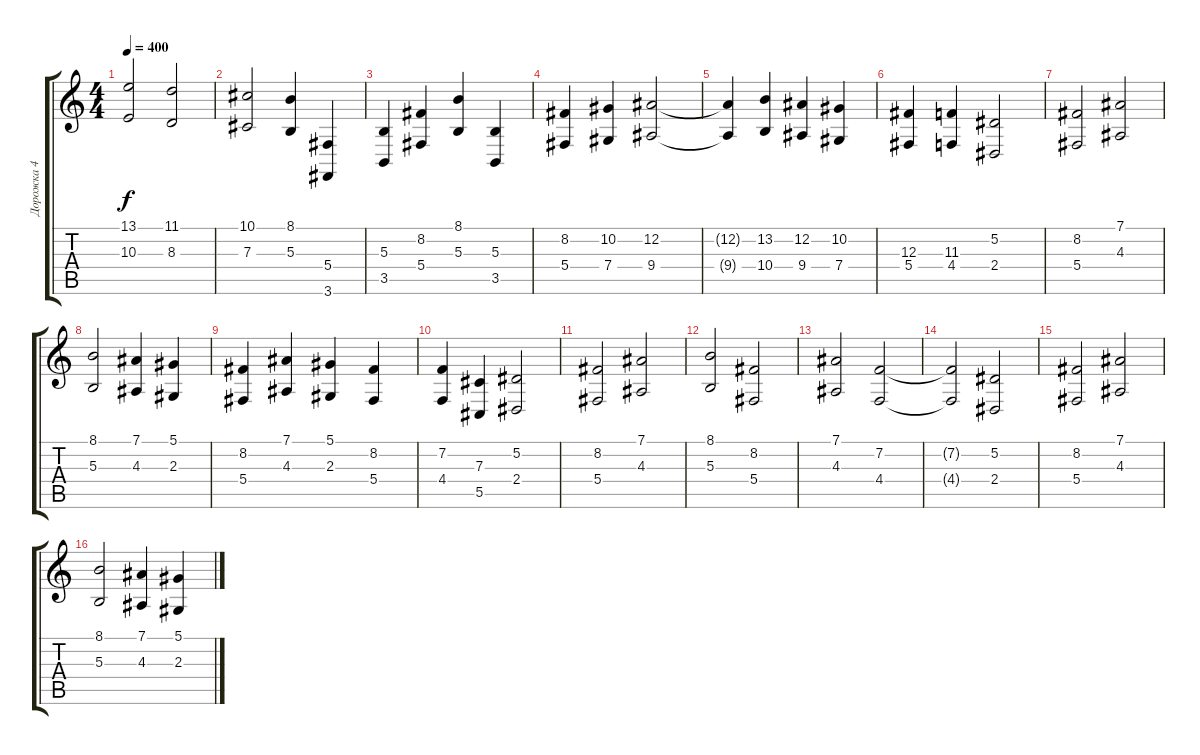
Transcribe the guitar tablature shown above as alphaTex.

\track ("Дорожка 4" "Дорожка 4") {instrument lead1square}
\staff {score tabs}
\tuning (Eb4 Bb3 Gb3 Db3 Ab2 Eb2) {hide}
\ts (4 4)
\tempo 400
\clef g2
\ks c
(13.1 10.3).2{dy f} (11.1 8.3).2 |
(10.1 7.3).2 (8.1 5.3).4 (5.4 3.6).4 |
(5.3 3.5).4 (8.2 5.4).4 (8.1 5.3).4 (5.3 3.5).4 |
(8.2 5.4).4 (10.2 7.4).4 (12.2 9.4).2 |
(12.2{t} 9.4{t}).4 (13.2 10.4).4 (12.2 9.4).4 (10.2 7.4).4 |
(12.3 5.4).4 (11.3 4.4).4 (5.2 2.4).2{instrument tremolostrings} |
(8.2 5.4).2 (7.1 4.3).2 |
(8.1 5.3).2 (7.1 4.3).4 (5.1 2.3).4 |
(8.2 5.4).4 (7.1 4.3).4 (5.1 2.3).4 (8.2 5.4).4 |
(7.2 4.4).4 (7.3 5.5).4 (5.2 2.4).2 |
(8.2 5.4).2 (7.1 4.3).2 |
(8.1 5.3).2 (8.2 5.4).2 |
(7.1 4.3).2 (7.2 4.4).2 |
(7.2{t} 4.4{t}).2 (5.2 2.4).2 |
(8.2 5.4).2 (7.1 4.3).2 |
(8.1 5.3).2 (7.1 4.3).4 (5.1 2.3).4
